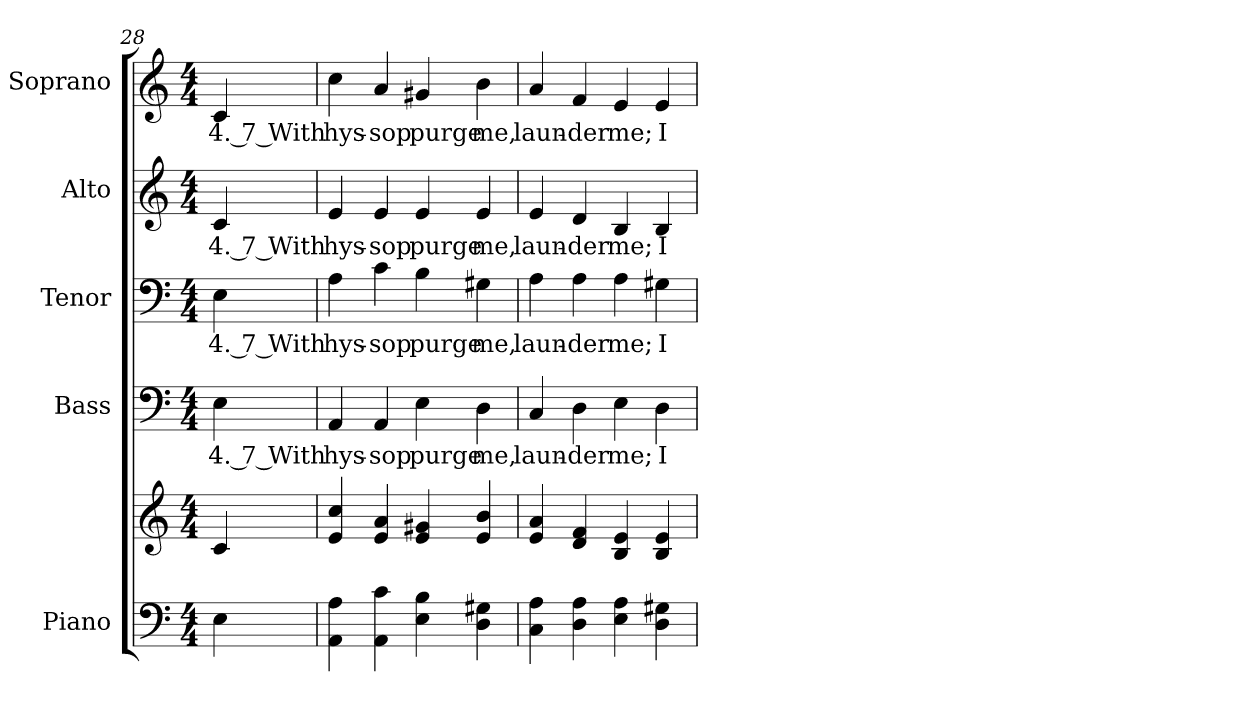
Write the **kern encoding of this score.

**kern	**kern	**kern	**text	**kern	**text	**kern	**text	**kern	**text
*part5	*part5	*part4	*part4	*part3	*part3	*part2	*part2	*part1	*part1
*staff6	*staff5	*staff4	*staff4	*staff3	*staff3	*staff2	*staff2	*staff1	*staff1
*I"Piano	*	*I"Bass	*	*I"Tenor	*	*I"Alto	*	*I"Soprano	*
*I'Pno.	*	*I'B.	*	*I'T.	*	*I'A.	*	*I'S.	*
*clefF4	*clefG2	*clefF4	*	*clefF4	*	*clefG2	*	*clefG2	*
*k[]	*k[]	*k[]	*	*k[]	*	*k[]	*	*k[]	*
*C:	*C:	*C:	*	*C:	*	*C:	*	*C:	*
*M4/4	*M4/4	*M4/4	*	*M4/4	*	*M4/4	*	*M4/4	*
=28	=28	=28	=28	=28	=28	=28	=28	=28	=28
!	!	!	!LO:LY:b:color=#000000	!	!	!	!	!	!
!	!	!	!	!	!LO:LY:b:color=#000000	!	!	!	!
!	!	!	!	!	!	!	!LO:LY:b:color=#000000	!	!
!	!	!	!	!	!	!	!	!	!LO:LY:b:color=#000000
4Ei\	4ci/	4Ei\	4. 7 With	4Ei\	4. 7 With	4ci/	4. 7 With	4ci/	4. 7 With
=29	=29	=29	=29	=29	=29	=29	=29	=29	=29
!	!	!	!LO:LY:b:color=#000000	!	!	!	!	!	!
!	!	!	!	!	!LO:LY:b:color=#000000	!	!	!	!
!	!	!	!	!	!	!	!LO:LY:b:color=#000000	!	!
!	!	!	!	!	!	!	!	!	!LO:LY:b:color=#000000
4AAi\ 4Ai	4ei/ 4cci	4AAi/	hys-	4Ai\	hys-	4ei/	hys-	4cci\	hys-
!	!	!	!LO:LY:b:color=#000000	!	!	!	!	!	!
!	!	!	!	!	!LO:LY:b:color=#000000	!	!	!	!
!	!	!	!	!	!	!	!LO:LY:b:color=#000000	!	!
!	!	!	!	!	!	!	!	!	!LO:LY:b:color=#000000
4AAi\ 4ci	4ei/ 4ai	4AAi/	-sop	4ci\	-sop	4ei/	-sop	4ai/	-sop
!	!	!	!LO:LY:b:color=#000000	!	!	!	!	!	!
!	!	!	!	!	!LO:LY:b:color=#000000	!	!	!	!
!	!	!	!	!	!	!	!LO:LY:b:color=#000000	!	!
!	!	!	!	!	!	!	!	!	!LO:LY:b:color=#000000
4Ei\ 4Bi	4ei/ 4g#Xi	4Ei\	purge	4Bi\	purge	4ei/	purge	4g#Xi/	purge
!	!	!	!LO:LY:b:color=#000000	!	!	!	!	!	!
!	!	!	!	!	!LO:LY:b:color=#000000	!	!	!	!
!	!	!	!	!	!	!	!LO:LY:b:color=#000000	!	!
!	!	!	!	!	!	!	!	!	!LO:LY:b:color=#000000
4Di\ 4G#Xi	4ei/ 4bi	4Di\	me,	4G#Xi\	me,	4ei/	me,	4bi\	me,
=30	=30	=30	=30	=30	=30	=30	=30	=30	=30
!	!	!	!LO:LY:b:color=#000000	!	!	!	!	!	!
!	!	!	!	!	!LO:LY:b:color=#000000	!	!	!	!
!	!	!	!	!	!	!	!LO:LY:b:color=#000000	!	!
!	!	!	!	!	!	!	!	!	!LO:LY:b:color=#000000
4Ci\ 4Ai	4ei/ 4ai	4Ci/	laun-	4Ai\	laun-	4ei/	laun-	4ai/	laun-
!	!	!	!LO:LY:b:color=#000000	!	!	!	!	!	!
!	!	!	!	!	!LO:LY:b:color=#000000	!	!	!	!
!	!	!	!	!	!	!	!LO:LY:b:color=#000000	!	!
!	!	!	!	!	!	!	!	!	!LO:LY:b:color=#000000
4Di\ 4Ai	4di/ 4fi	4Di\	-der	4Ai\	-der	4di/	-der	4fi/	-der
!	!	!	!LO:LY:b:color=#000000	!	!	!	!	!	!
!	!	!	!	!	!LO:LY:b:color=#000000	!	!	!	!
!	!	!	!	!	!	!	!LO:LY:b:color=#000000	!	!
!	!	!	!	!	!	!	!	!	!LO:LY:b:color=#000000
4Ei\ 4Ai	4Bi/ 4ei	4Ei\	me;	4Ai\	me;	4Bi/	me;	4ei/	me;
!	!	!	!LO:LY:b:color=#000000	!	!	!	!	!	!
!	!	!	!	!	!LO:LY:b:color=#000000	!	!	!	!
!	!	!	!	!	!	!	!LO:LY:b:color=#000000	!	!
!	!	!	!	!	!	!	!	!	!LO:LY:b:color=#000000
4Di\ 4G#Xi	4Bi/ 4ei	4Di\	I	4G#Xi\	I	4Bi/	I	4ei/	I
=	=	=	=	=	=	=	=	=	=
*-	*-	*-	*-	*-	*-	*-	*-	*-	*-
